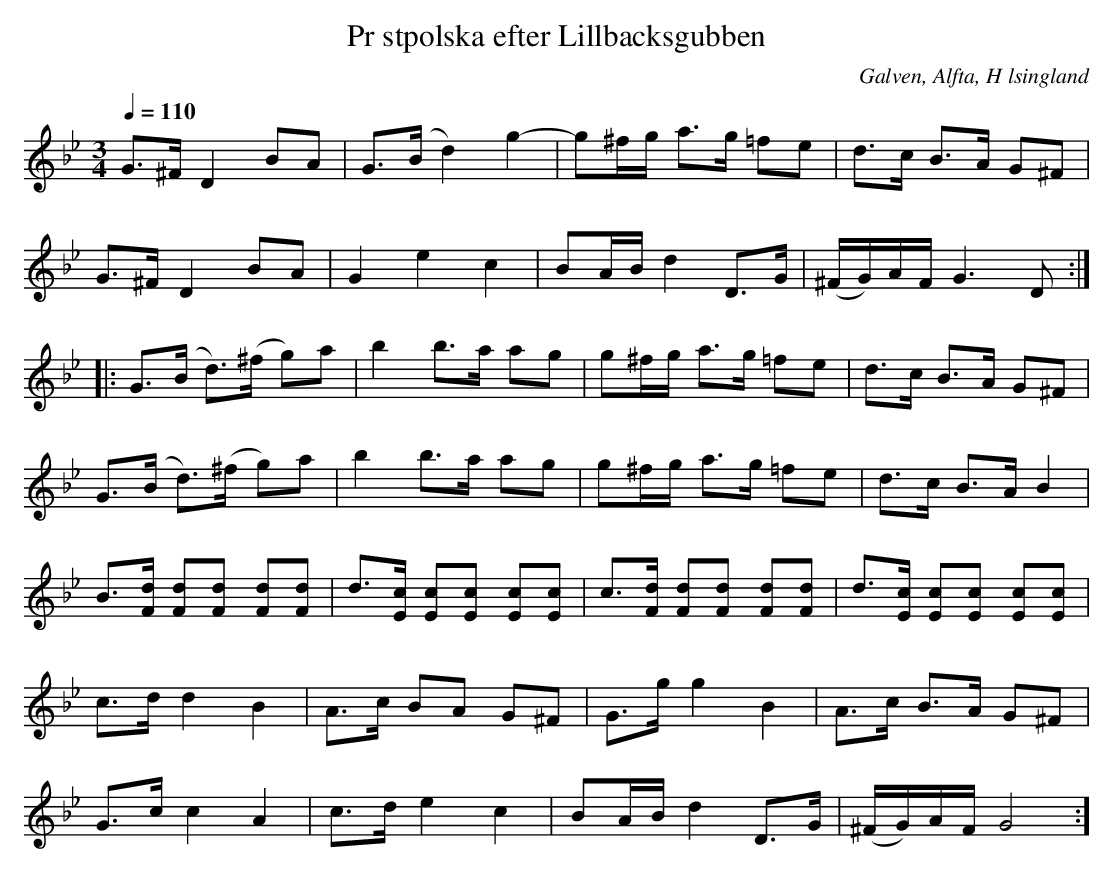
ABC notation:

X:1
T:Pr stpolska efter Lillbacksgubben
O:Galven, Alfta, H lsingland
M:3/4
L:1/8
Q:1/4=110
K:Gm
G>^F   D2       BA         | G>(B   d2)      g2-       | g^f/g/ a>g =fe | d>c         B>A G^F  |
G>^F   D2       BA         | G2     e2       c2           | BA/B/  d2 D>G  | (^F/G/)A/F/ G3 D  ::
|: G>(B   d>)(^f   g)a        | b2     b>a      ag         | g^f/g/ a>g =fe | d>c         B>A G^F  |
G>(B   d>)(^f   g)a        | b2     b>a      ag         | g^f/g/ a>g =fe | d>c         B>A B2   |
B>[Fd] [Fd][Fd] [Fd][Fd] | d>[Ec] [Ec][Ec] [Ec][Ec] | \
c>[Fd] [Fd][Fd] [Fd][Fd] | d>[Ec] [Ec][Ec] [Ec][Ec] |
c>d    d2       B2           | A>c    BA       G^F       | G>g    g2 B2     | A>c         B>A G^F  |
G>c    c2       A2           | c>d    e2       c2        | BA/B/  d2 D>G   | (^F/G/)A/F/ G4      :]
